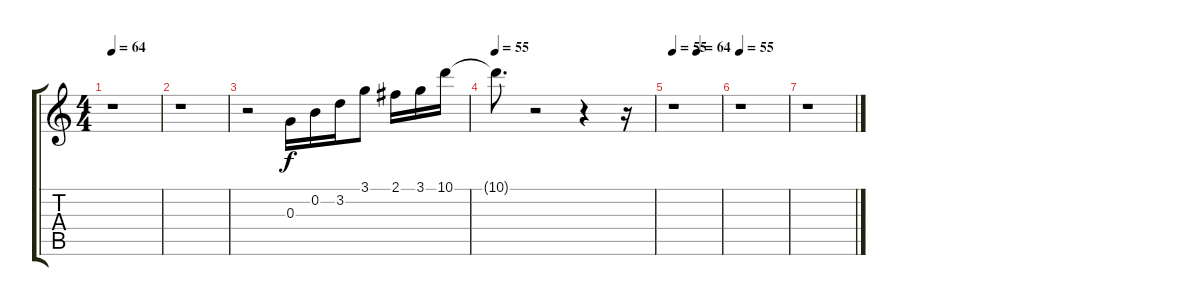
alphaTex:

\track "" {instrument acousticguitarsteel}
\staff {score tabs}
\tuning (E4 B3 G3 D3 A2 E2) {hide}
\ts (4 4)
\tempo 64
\clef g2
\ks c
r.1{dy f} |
r.1 |
r.2 0.3.16 0.2.16 3.2.16 3.1.8 2.1.16 3.1.16 10.1.16 |
\tempo 55
10.1{t}.8{d} r.2 r.4 r.16 |
\tempo 55
\tempo (64 0.5)
r.1 |
\tempo 55
r.1 |
r.1
